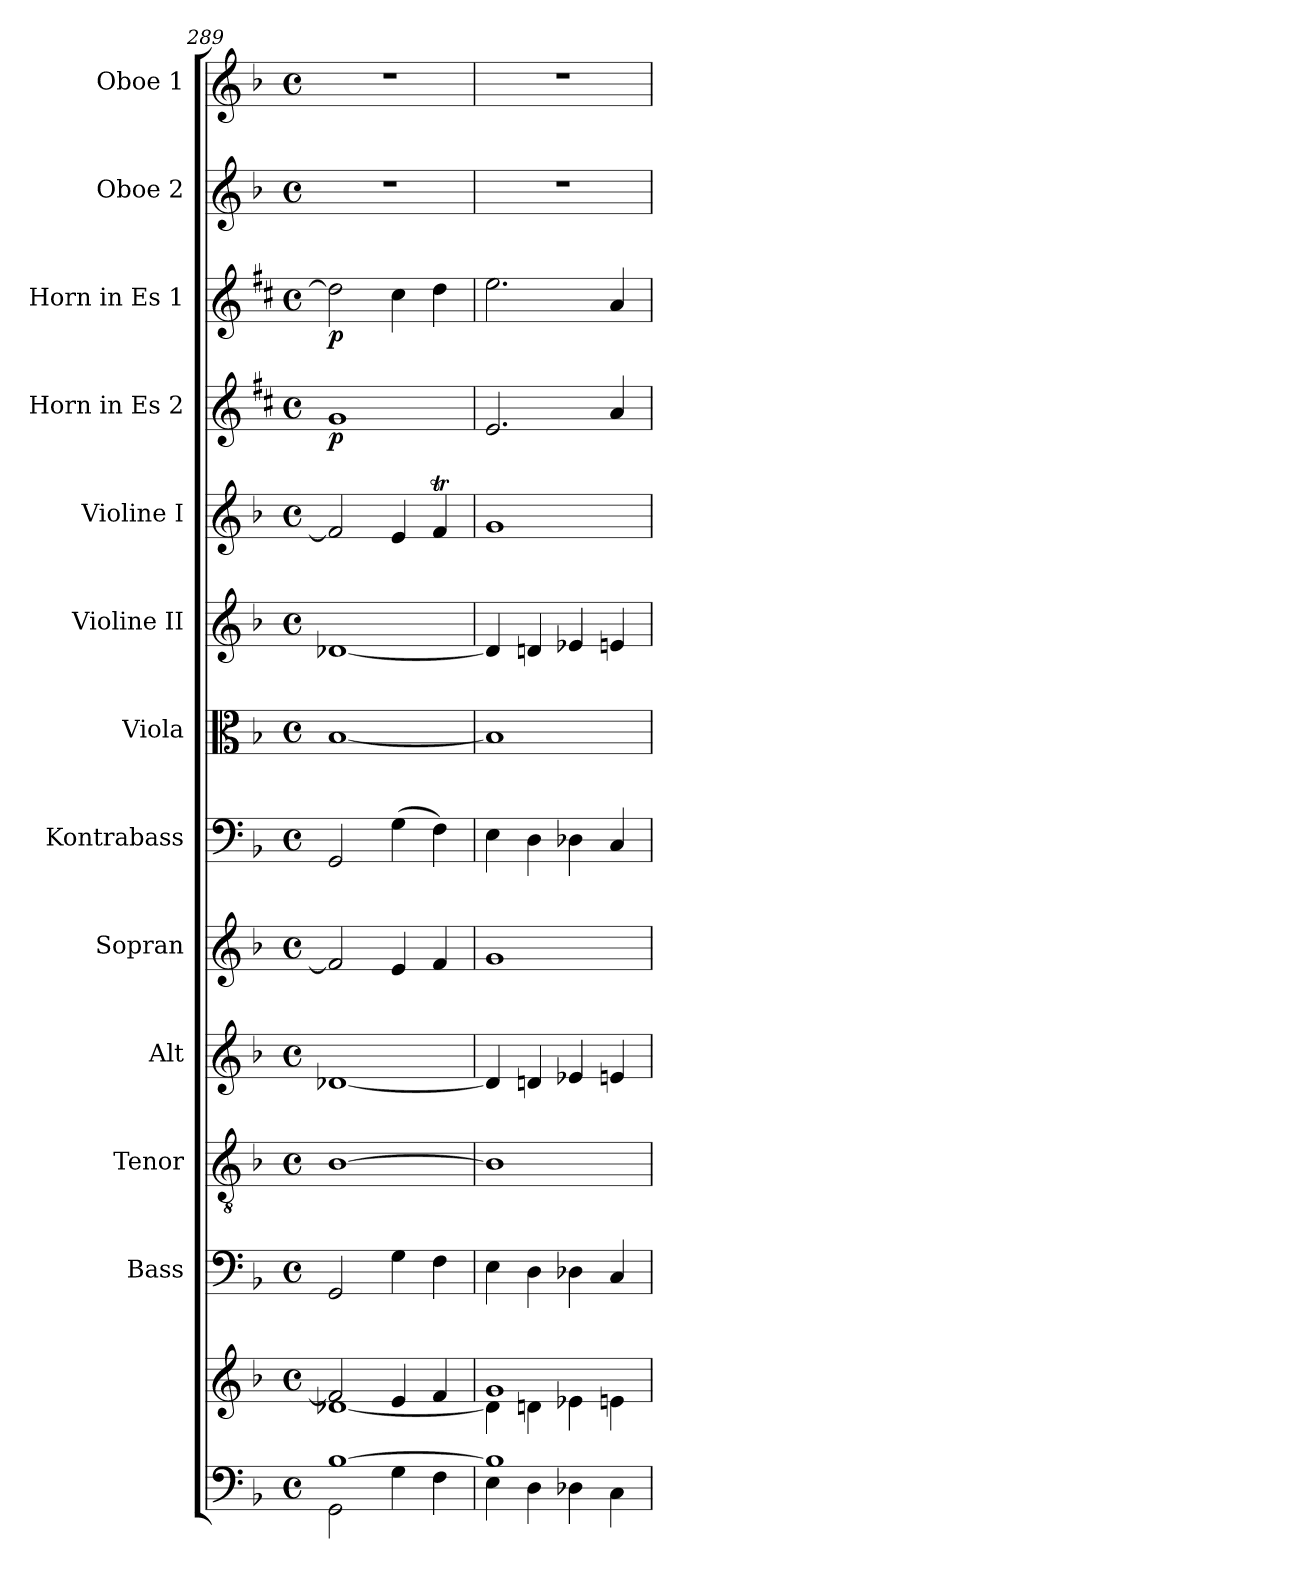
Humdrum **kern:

**kern	**kern	**kern	**kern	**kern	**kern	**kern	**kern	**kern	**kern	**kern	**dynam	**kern	**dynam	**kern	**kern
*part13	*part13	*part12	*part11	*part10	*part9	*part8	*part7	*part6	*part5	*part4	*part4	*part3	*part3	*part2	*part1
*staff14	*staff13	*staff12	*staff11	*staff10	*staff9	*staff8	*staff7	*staff6	*staff5	*staff4	*staff4	*staff3	*staff3	*staff2	*staff1
*	*	*I"Bass	*I"Tenor	*I"Alt	*I"Sopran	*I"Kontrabass	*I"Viola	*I"Violine II	*I"Violine I	*I"Horn in Es 2	*	*I"Horn in Es 1	*	*I"Oboe 2	*I"Oboe 1
*	*	*I'B.	*I'T.	*I'A.	*I'S.	*I'Kb.	*I'Vla.	*I'Vl. II	*I'Vl. I	*I'Hr. 2	*	*I'Hr. 1	*	*I'Ob. 2	*I'Ob. 1
*clefF4	*clefG2	*clefF4	*clefGv2	*clefG2	*clefG2	*clefF4	*clefC3	*clefG2	*clefG2	*clefG2	*	*clefG2	*	*clefG2	*clefG2
*	*	*	*	*	*	*ITrd7c12	*	*	*	*ITrd5c9	*	*ITrd5c9	*	*	*
*k[b-]	*k[b-]	*k[b-]	*k[b-]	*k[b-]	*k[b-]	*k[b-]	*k[b-]	*k[b-]	*k[b-]	*k[b-]	*	*k[b-]	*	*k[b-]	*k[b-]
*F:	*F:	*F:	*F:	*F:	*F:	*F:	*F:	*F:	*F:	*F:	*	*F:	*	*F:	*F:
*M4/4	*M4/4	*M4/4	*M4/4	*M4/4	*M4/4	*M4/4	*M4/4	*M4/4	*M4/4	*M4/4	*	*M4/4	*	*M4/4	*M4/4
*met(c)	*met(c)	*met(c)	*met(c)	*met(c)	*met(c)	*met(c)	*met(c)	*met(c)	*met(c)	*met(c)	*	*met(c)	*	*met(c)	*met(c)
=289	=289	=289	=289	=289	=289	=289	=289	=289	=289	=289	=289	=289	=289	=289	=289
*^	*^	*	*	*	*	*	*	*	*	*	*	*	*	*	*
!	!	!	!	!	!	!	!	!	!	!	!	!	!LO:DY:b	!	!LO:DY:b	!	!
[>1B-	2GG\	2f/]	[<1d-X	2GG/	[1B-	[1d-X	2f/]	2GGG/	[1B-	[1d-X	2f/]	1B-	p	2f\]	p	1r	1r
.	4G\	4e/	.	4G\	.	.	4e/	(>4GG\	.	.	4e/	.	.	4e\	.	.	.
.	4F\	4f/	.	4F\	.	.	4f/	4FF\)	.	.	4fT/	.	.	4f\	.	.	.
=290	=290	=290	=290	=290	=290	=290	=290	=290	=290	=290	=290	=290	=290	=290	=290	=290	=290
1B-]	4E\	1g	4d-\]	4E\	1B-]	4d-/]	1g	4EE\	1B-]	4d-/]	1g	2.G/	.	2.g\	.	1r	1r
.	4D\	.	4dn\	4D\	.	4dn/	.	4DD\	.	4dn/	.	.	.	.	.	.	.
.	4D-X\	.	4e-X\	4D-X\	.	4e-X/	.	4DD-X\	.	4e-X/	.	.	.	.	.	.	.
.	4C\	.	4en\	4C/	.	4en/	.	4CC/	.	4en/	.	4c/	.	4c/	.	.	.
*v	*v	*	*	*	*	*	*	*	*	*	*	*	*	*	*	*	*
*	*v	*v	*	*	*	*	*	*	*	*	*	*	*	*	*	*
=	=	=	=	=	=	=	=	=	=	=	=	=	=	=	=
*-	*-	*-	*-	*-	*-	*-	*-	*-	*-	*-	*-	*-	*-	*-	*-
